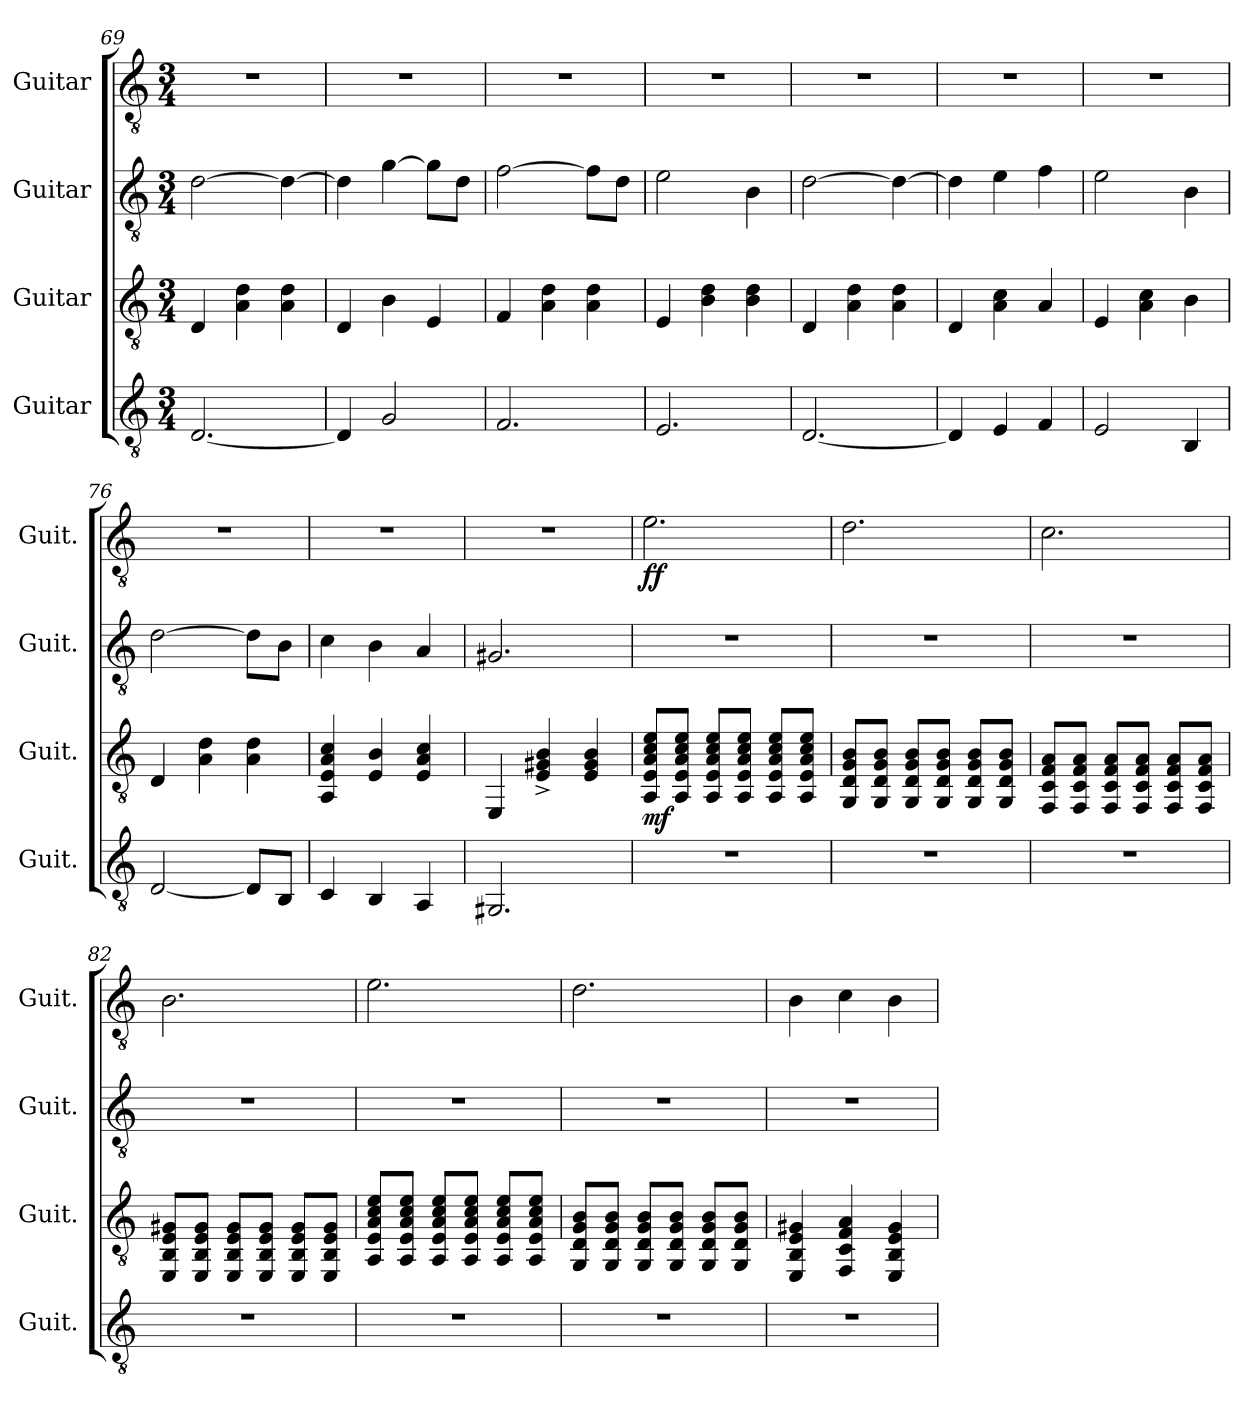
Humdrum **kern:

**kern	**kern	**dynam	**kern	**kern	**dynam
*part4	*part3	*part3	*part2	*part1	*part1
*staff4	*staff3	*staff3	*staff2	*staff1	*staff1
*I"Guitar	*I"Guitar	*	*I"Guitar	*I"Guitar	*
*I'Guit.	*I'Guit.	*	*I'Guit.	*I'Guit.	*
*clefGv2	*clefGv2	*	*clefGv2	*clefGv2	*
*k[]	*k[]	*	*k[]	*k[]	*
*C:	*C:	*	*C:	*C:	*
*M3/4	*M3/4	*	*M3/4	*M3/4	*
=69	=69	=69	=69	=69	=69
[2.D/	4D/	.	[2d\	2.r	.
.	4A\ 4d\	.	.	.	.
.	4A\ 4d\	.	4d\_	.	.
=70	=70	=70	=70	=70	=70
4D/]	4D/	.	4d\]	2.r	.
2G/	4B\	.	[4g\	.	.
.	4E/	.	8g\L]	.	.
.	.	.	8d\J	.	.
=71	=71	=71	=71	=71	=71
2.F/	4F/	.	[2f\	2.r	.
.	4A\ 4d\	.	.	.	.
.	4A\ 4d\	.	8f\L]	.	.
.	.	.	8d\J	.	.
=72	=72	=72	=72	=72	=72
2.E/	4E/	.	2e\	2.r	.
.	4B\ 4d\	.	.	.	.
.	4B\ 4d\	.	4B\	.	.
=73	=73	=73	=73	=73	=73
[2.D/	4D/	.	[2d\	2.r	.
.	4A\ 4d\	.	.	.	.
.	4A\ 4d\	.	4d\_	.	.
=74	=74	=74	=74	=74	=74
4D/]	4D/	.	4d\]	2.r	.
4E/	4A\ 4c\	.	4e\	.	.
4F/	4A/	.	4f\	.	.
=75	=75	=75	=75	=75	=75
2E/	4E/	.	2e\	2.r	.
.	4A\ 4c\	.	.	.	.
4BB/	4B\	.	4B\	.	.
!!LO:PB:g=z
=76	=76	=76	=76	=76	=76
[2D/	4D/	.	[2d\	2.r	.
.	4A\ 4d\	.	.	.	.
8D/L]	4A\ 4d\	.	8d\L]	.	.
8BB/J	.	.	8B\J	.	.
=77	=77	=77	=77	=77	=77
4C/	4AA/ 4E/ 4A/ 4c/	.	4c\	2.r	.
4BB/	4E/ 4B/	.	4B\	.	.
4AA/	4E/ 4A/ 4c/	.	4A/	.	.
=78	=78	=78	=78	=78	=78
2.GG#X/	4EE/	.	2.G#X/	2.r	.
.	4E/^ 4G#X/^ 4B/^	.	.	.	.
.	4E/ 4G#/ 4B/	.	.	.	.
=79	=79	=79	=79	=79	=79
!	!	!LO:DY:b	!	!	!LO:DY:b
2.r	8AA/ 8E/ 8A/ 8c/ 8e/L	mf	2.r	2.e\	ff
.	8AA/ 8E/ 8A/ 8c/ 8e/J	.	.	.	.
.	8AA/ 8E/ 8A/ 8c/ 8e/L	.	.	.	.
.	8AA/ 8E/ 8A/ 8c/ 8e/J	.	.	.	.
.	8AA/ 8E/ 8A/ 8c/ 8e/L	.	.	.	.
.	8AA/ 8E/ 8A/ 8c/ 8e/J	.	.	.	.
=80	=80	=80	=80	=80	=80
2.r	8GG/ 8D/ 8G/ 8B/L	.	2.r	2.d\	.
.	8GG/ 8D/ 8G/ 8B/J	.	.	.	.
.	8GG/ 8D/ 8G/ 8B/L	.	.	.	.
.	8GG/ 8D/ 8G/ 8B/J	.	.	.	.
.	8GG/ 8D/ 8G/ 8B/L	.	.	.	.
.	8GG/ 8D/ 8G/ 8B/J	.	.	.	.
=81	=81	=81	=81	=81	=81
2.r	8FF/ 8C/ 8F/ 8A/L	.	2.r	2.c\	.
.	8FF/ 8C/ 8F/ 8A/J	.	.	.	.
.	8FF/ 8C/ 8F/ 8A/L	.	.	.	.
.	8FF/ 8C/ 8F/ 8A/J	.	.	.	.
.	8FF/ 8C/ 8F/ 8A/L	.	.	.	.
.	8FF/ 8C/ 8F/ 8A/J	.	.	.	.
=82	=82	=82	=82	=82	=82
2.r	8EE/ 8BB/ 8E/ 8G#X/L	.	2.r	2.B\	.
.	8EE/ 8BB/ 8E/ 8G#/J	.	.	.	.
.	8EE/ 8BB/ 8E/ 8G#/L	.	.	.	.
.	8EE/ 8BB/ 8E/ 8G#/J	.	.	.	.
.	8EE/ 8BB/ 8E/ 8G#/L	.	.	.	.
.	8EE/ 8BB/ 8E/ 8G#/J	.	.	.	.
!!LO:LB:g=z
=83	=83	=83	=83	=83	=83
2.r	8AA/ 8E/ 8A/ 8c/ 8e/L	.	2.r	2.e\	.
.	8AA/ 8E/ 8A/ 8c/ 8e/J	.	.	.	.
.	8AA/ 8E/ 8A/ 8c/ 8e/L	.	.	.	.
.	8AA/ 8E/ 8A/ 8c/ 8e/J	.	.	.	.
.	8AA/ 8E/ 8A/ 8c/ 8e/L	.	.	.	.
.	8AA/ 8E/ 8A/ 8c/ 8e/J	.	.	.	.
=84	=84	=84	=84	=84	=84
2.r	8GG/ 8D/ 8G/ 8B/L	.	2.r	2.d\	.
.	8GG/ 8D/ 8G/ 8B/J	.	.	.	.
.	8GG/ 8D/ 8G/ 8B/L	.	.	.	.
.	8GG/ 8D/ 8G/ 8B/J	.	.	.	.
.	8GG/ 8D/ 8G/ 8B/L	.	.	.	.
.	8GG/ 8D/ 8G/ 8B/J	.	.	.	.
=85	=85	=85	=85	=85	=85
2.r	4EE/ 4BB/ 4E/ 4G#X/	.	2.r	4B\	.
.	4FF/ 4C/ 4F/ 4A/	.	.	4c\	.
.	4EE/ 4BB/ 4E/ 4G#/	.	.	4B\	.
=	=	=	=	=	=
*-	*-	*-	*-	*-	*-
